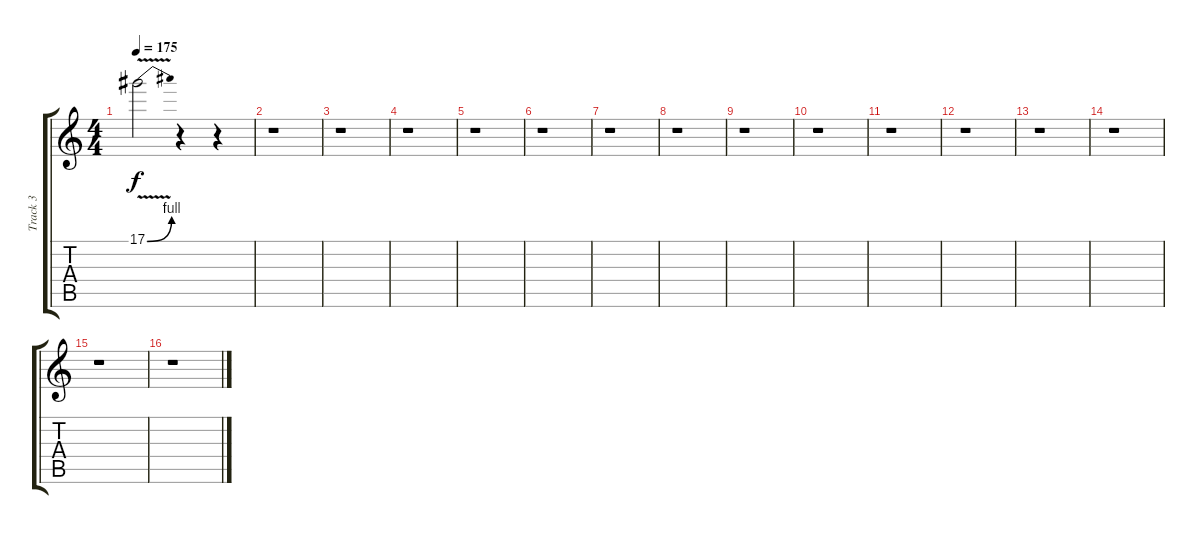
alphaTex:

\track ("Track 3" "Track 3") {instrument acousticguitarsteel}
\staff {score tabs}
\tuning (Eb4 Bb3 Gb3 Db3 Ab2 Eb2) {hide}
\ts (4 4)
\tempo 175
\clef g2
\ks c
17.1{be (bend 0 0 60 4) v t}.2{dy f} r.4 r.4 |
r.1 |
r.1 |
r.1 |
r.1 |
r.1 |
r.1 |
r.1 |
r.1 |
r.1 |
r.1 |
r.1 |
r.1 |
r.1 |
r.1 |
r.1
